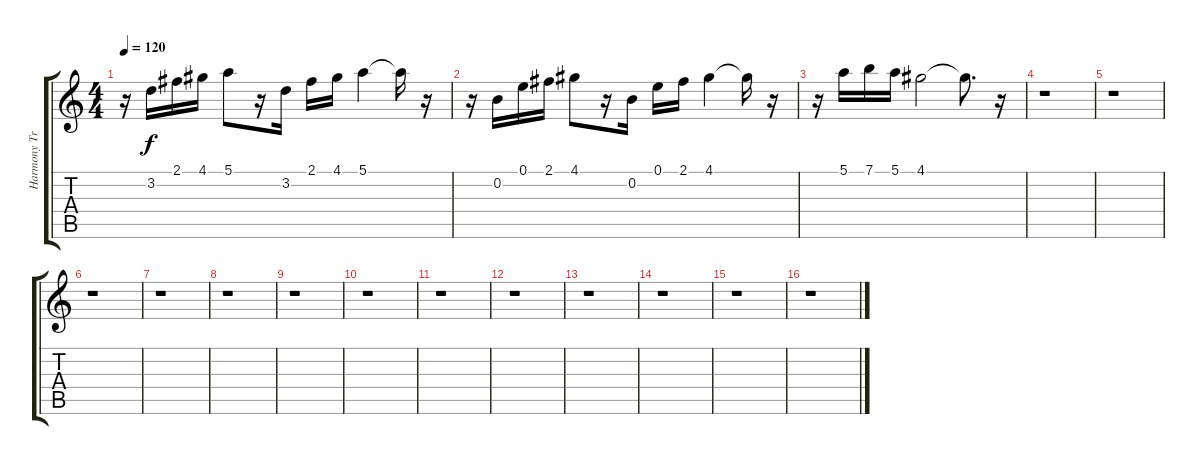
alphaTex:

\track ("Harmony Trumpet" "Harmony Tr") {instrument distortionguitar}
\staff {score tabs}
\tuning (E4 B3 G3 D3 A2 E2) {hide}
\ts (4 4)
\tempo 120
\clef g2
\ks c
r.16{dy f} 3.2.16 2.1.16 4.1.16 5.1.8 r.16 3.2.16 2.1.16 4.1.16 5.1.4 5.1{t}.16 r.16 |
r.16 0.2.16 0.1.16 2.1.16 4.1.8 r.16 0.2.16 0.1.16 2.1.16 4.1.4 4.1{t}.16 r.16 |
r.16 5.1.16 7.1.16 5.1.16 4.1.2 4.1{t}.8{d} r.16 |
r.1 |
r.1 |
r.1 |
r.1 |
r.1 |
r.1 |
r.1 |
r.1 |
r.1 |
r.1 |
r.1 |
r.1 |
r.1
